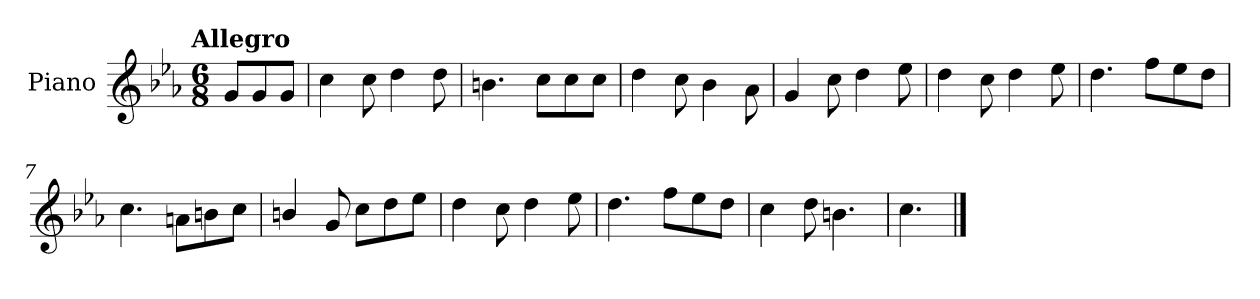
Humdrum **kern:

**kern
*part1
*staff1
*I"Piano
*I'Pno.
*clefG2
*k[b-e-a-]
!!LO:TX:omd:t=Allegro
*M6/8
*MM144
=
8g/L
8g/
8g/J
=1
4cc\
8cc\
4dd\
8dd\
=2
4.bn\
8cc\L
8cc\
8cc\J
=3
4dd\
8cc\
4b-\
8a-\
!!LO:LB:g=z
=4
4g/
8cc\
4dd\
8ee-\
=5
4dd\
8cc\
4dd\
8ee-\
=6
4.dd\
8ff\L
8ee-\
8dd\J
=7
4.cc\
8an\L
8bn\
8cc\J
=8
4bn/
8g/
8cc\L
8dd\
8ee-\J
!!LO:LB:g=z
=9
4dd\
8cc\
4dd\
8ee-\
=10
4.dd\
8ff\L
8ee-\
8dd\J
=11
4cc\
8dd\
4.bn\
=12
4.cc\
==
*-
